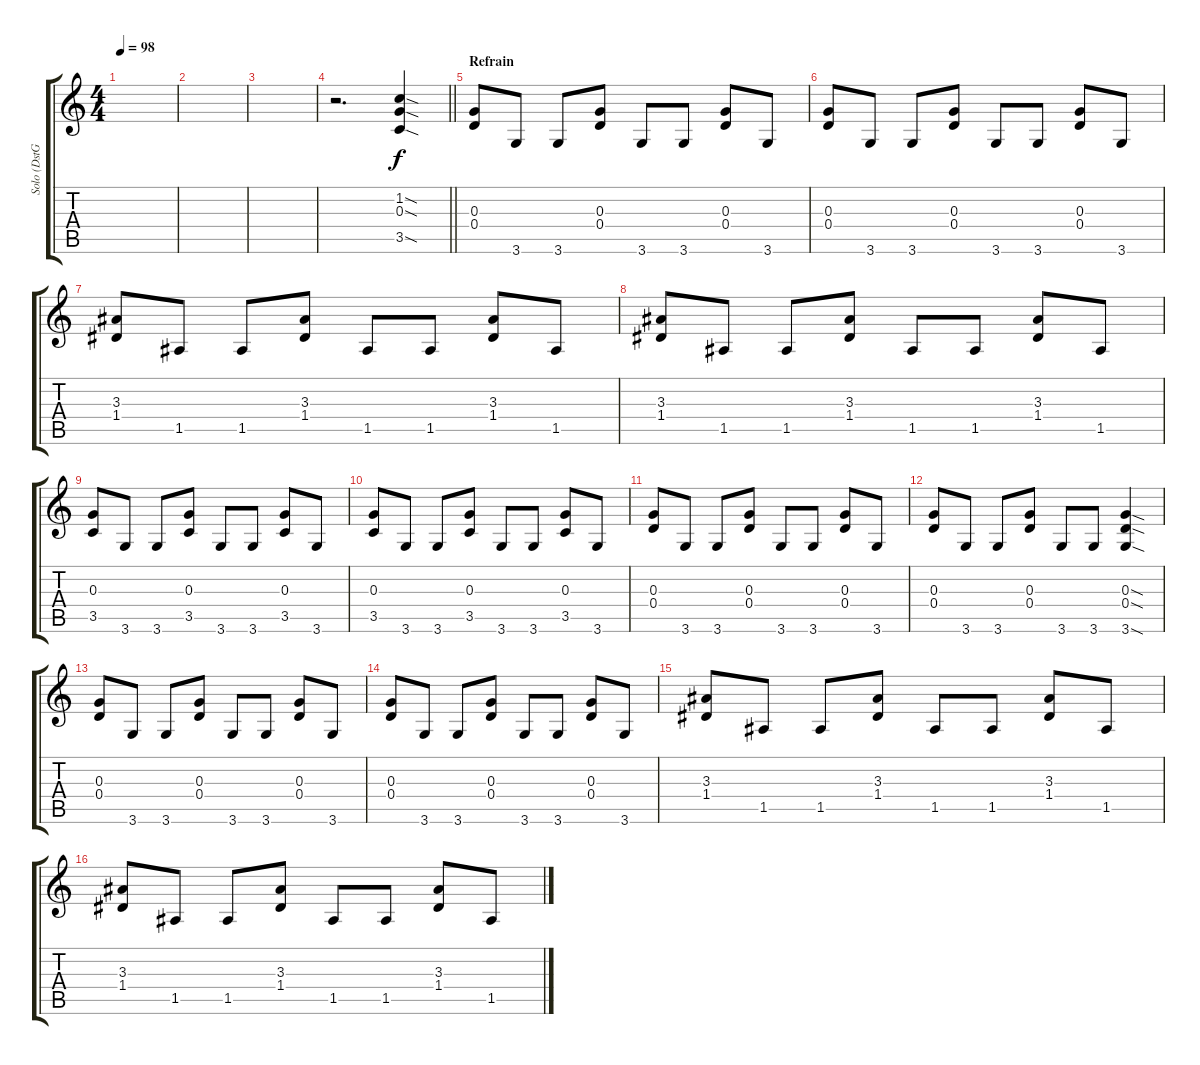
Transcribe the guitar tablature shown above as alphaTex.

\track ("Solo (DstGuitar)" "Solo (DstG") {instrument distortionguitar}
\staff {score tabs}
\tuning (E4 B3 G3 D3 A2 E2) {hide}
\ts (4 4)
\tempo 98
\clef g2
\ks c
|
|
|
\barLineRight lightlight
r.2{d} (1.2{sod} 0.3{sod} 3.5{sod}).4 |
\section ("" "Refrain")
(0.3 0.4).8 3.6.8 3.6.8 (0.3 0.4).8 3.6.8 3.6.8 (0.3 0.4).8 3.6.8 |
(0.3 0.4).8 3.6.8 3.6.8 (0.3 0.4).8 3.6.8 3.6.8 (0.3 0.4).8 3.6.8 |
(3.3 1.4).8 1.5.8 1.5.8 (3.3 1.4).8 1.5.8 1.5.8 (3.3 1.4).8 1.5.8 |
(3.3 1.4).8 1.5.8 1.5.8 (3.3 1.4).8 1.5.8 1.5.8 (3.3 1.4).8 1.5.8 |
(0.3 3.5).8 3.6.8 3.6.8 (0.3 3.5).8 3.6.8 3.6.8 (0.3 3.5).8 3.6.8 |
(0.3 3.5).8 3.6.8 3.6.8 (0.3 3.5).8 3.6.8 3.6.8 (0.3 3.5).8 3.6.8 |
(0.3 0.4).8 3.6.8 3.6.8 (0.3 0.4).8 3.6.8 3.6.8 (0.3 0.4).8 3.6.8 |
(0.3 0.4).8 3.6.8 3.6.8 (0.3 0.4).8 3.6.8 3.6.8 (0.3{sod} 0.4{sod} 3.6{sod}).4 |
(0.3 0.4).8 3.6.8 3.6.8 (0.3 0.4).8 3.6.8 3.6.8 (0.3 0.4).8 3.6.8 |
(0.3 0.4).8 3.6.8 3.6.8 (0.3 0.4).8 3.6.8 3.6.8 (0.3 0.4).8 3.6.8 |
(3.3 1.4).8 1.5.8 1.5.8 (3.3 1.4).8 1.5.8 1.5.8 (3.3 1.4).8 1.5.8 |
(3.3 1.4).8 1.5.8 1.5.8 (3.3 1.4).8 1.5.8 1.5.8 (3.3 1.4).8 1.5.8
